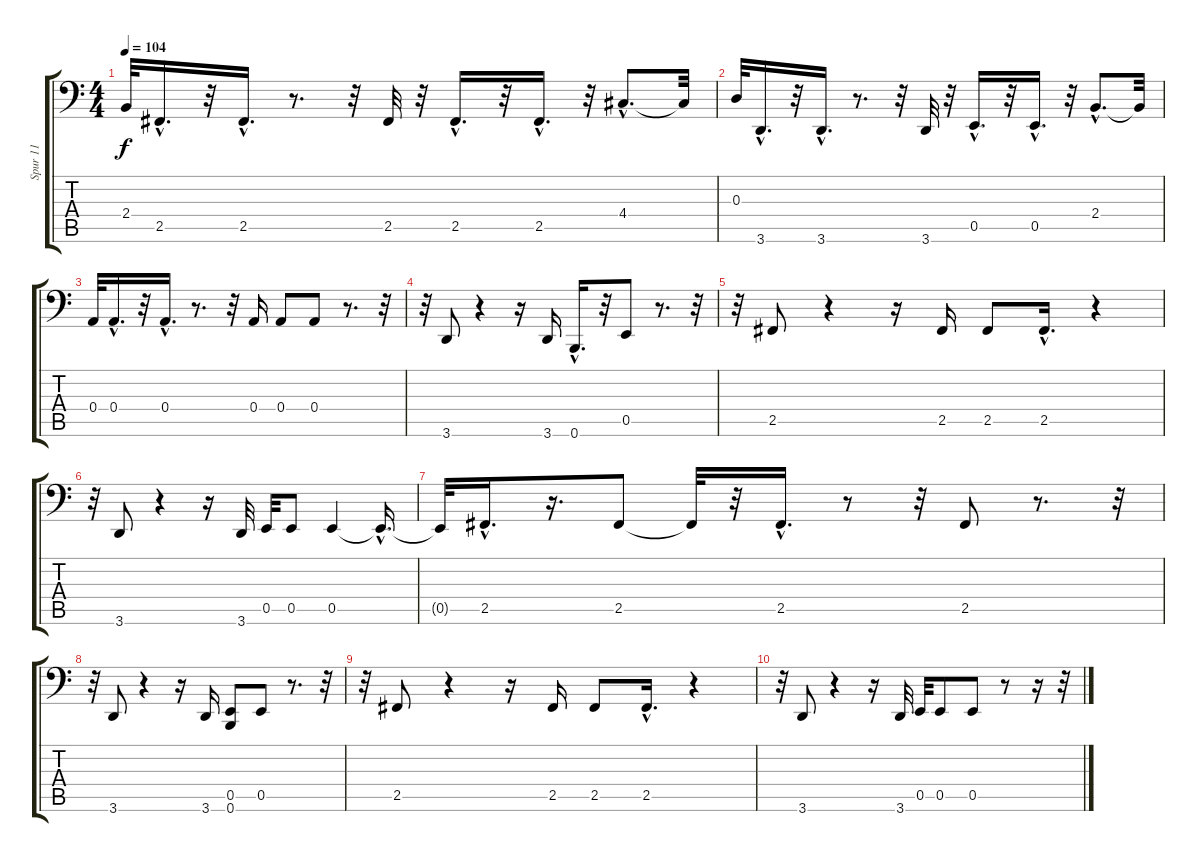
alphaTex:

\track ("Spur 11" "Spur 11") {instrument electricbassfinger}
\staff {score tabs}
\tuning (C3 G2 D2 A1 E1 B0) {hide}
\ts (4 4)
\tempo 104
\clef f4
\ks c
2.4{t}.32{dy f} 2.5{hac}.16{d} r.32 2.5{hac}.16{d} r.8{d} r.32 2.5.32 r.32 2.5{hac}.16{d} r.32 2.5{hac}.16{d} r.32 4.4{hac}.8{d} 4.4{t}.32 |
0.3.32 3.6{hac}.16{d} r.32 3.6{hac}.16{d} r.8{d} r.32 3.6.32 r.32 0.5{hac}.16{d} r.32 0.5{hac}.16{d} r.32 2.4{hac}.8{d} 2.4{t}.32 |
0.4.32 0.4{hac}.16{d} r.32 0.4{hac}.16{d} r.8{d} r.32 0.4.16 0.4.8 0.4.8 r.8{d} r.32 |
r.32 3.6.8 r.4 r.16 3.6.16 0.6{hac}.16{d} r.32 0.5.8 r.8{d} r.32 |
r.32 2.5.8 r.4 r.16 2.5.16 2.5.8 2.5{hac}.16{d} r.4 |
r.32 3.6.8 r.4 r.16 3.6.32 0.5.32 0.5.8 0.5.4 0.5{hac t}.16{d} |
0.5{t}.32 2.5{hac}.16{d} r.16{d} 2.5.8 2.5{t}.32 r.32 2.5{hac}.16{d} r.8 r.32 2.5.8 r.8{d} r.32 |
r.32 3.6.8 r.4 r.16 3.6.16 (0.5 0.6).8 0.5.8 r.8{d} r.32 |
r.32 2.5.8 r.4 r.16 2.5.16 2.5.8 2.5{hac}.16{d} r.4 |
r.32 3.6.8 r.4 r.16 3.6.32 0.5.32 0.5.8 0.5.8 r.8 r.16 r.32
